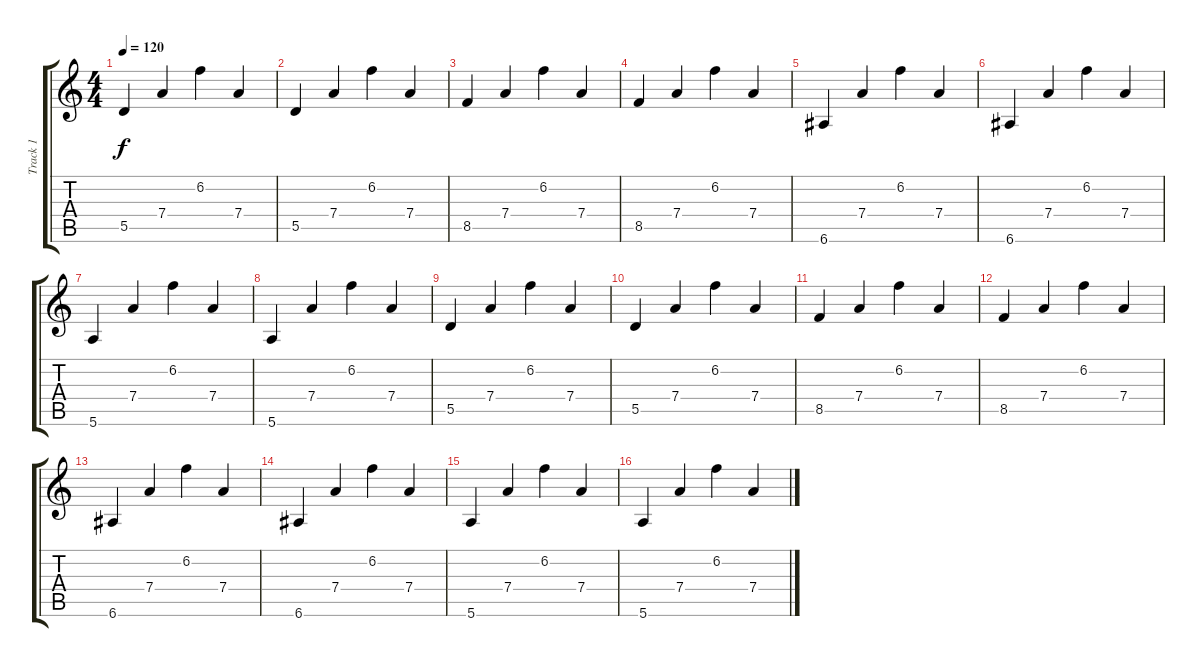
\track ("Track 1" "Track 1") {instrument distortionguitar}
\staff {score tabs}
\tuning (E4 B3 G3 D3 A2 E2) {hide}
\ts (4 4)
\tempo 120
\clef g2
\ks c
5.5.4{dy f} 7.4.4 6.2.4 7.4.4 |
5.5.4 7.4.4 6.2.4 7.4.4 |
8.5.4 7.4.4 6.2.4 7.4.4 |
8.5.4 7.4.4 6.2.4 7.4.4 |
6.6.4 7.4.4 6.2.4 7.4.4 |
6.6.4 7.4.4 6.2.4 7.4.4 |
5.6.4 7.4.4 6.2.4 7.4.4 |
5.6.4 7.4.4 6.2.4 7.4.4 |
5.5.4 7.4.4 6.2.4 7.4.4 |
5.5.4 7.4.4 6.2.4 7.4.4 |
8.5.4 7.4.4 6.2.4 7.4.4 |
8.5.4 7.4.4 6.2.4 7.4.4 |
6.6.4 7.4.4 6.2.4 7.4.4 |
6.6.4 7.4.4 6.2.4 7.4.4 |
5.6.4 7.4.4 6.2.4 7.4.4 |
5.6.4 7.4.4 6.2.4 7.4.4
